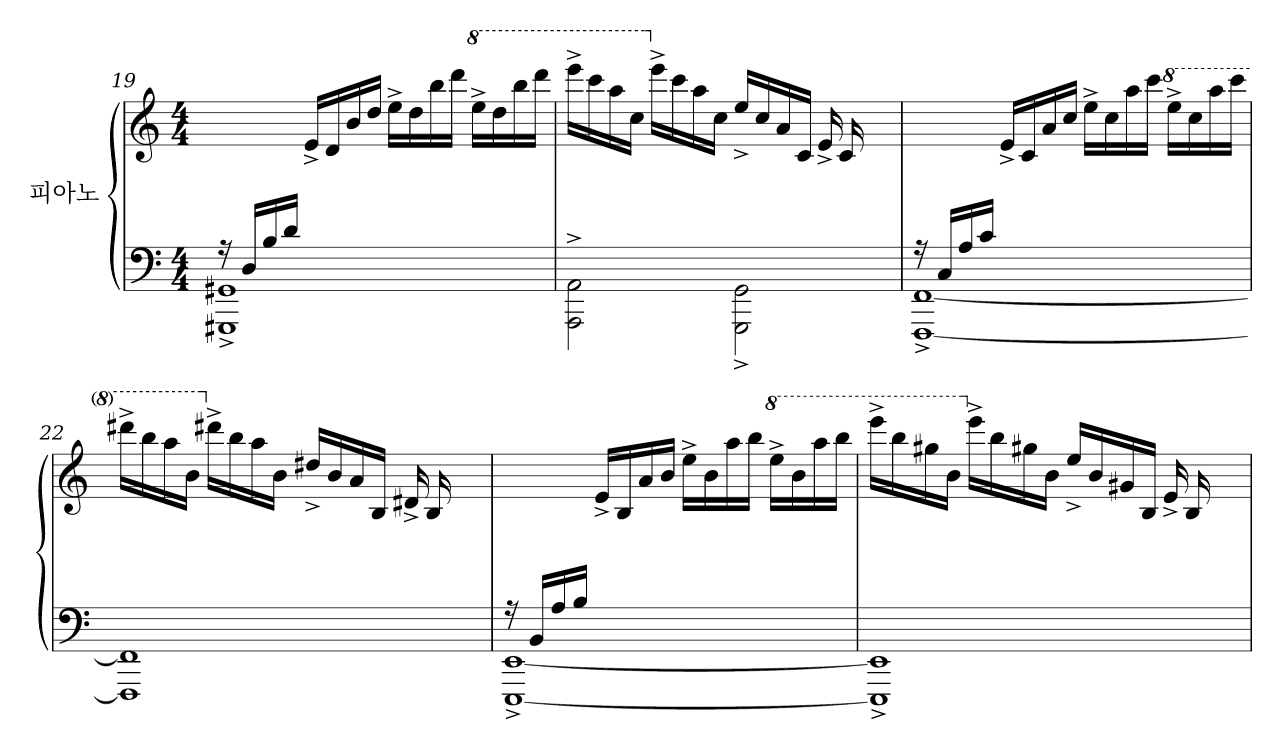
**kern	**kern
*part1	*part1
*staff2	*staff1
*I"피아노	*
!!LO:LB:g=z
*clefF4	*clefG2
*k[]	*k[]
*M4/4	*M4/4
=19	=19
*^	*
16r	1GGG#X^ 1GG#X^	4ryy
16D/LL	.	.
16B/	.	.
16d/JJ	.	.
4ryy	.	16e^/LL
.	.	16d/
.	.	16b/
.	.	16dd/JJ
2ryy	.	16ee^\LL
.	.	16dd\
.	.	16bb\
.	.	16ddd\JJ
*	*	*8va
.	.	16eee^\LL
.	.	16ddd\
.	.	16bbb\
.	.	16dddd\JJ
=20	=20	=20
*	*	*^
2.ryy	2AAA\^ 2AA\^	16eeee^\LL	2.ryy
.	.	16cccc\	.
.	.	16aaa\	.
.	.	16ccc\JJ	.
*	*	*X8va	*
.	.	16eee^\LL	.
.	.	16ccc\	.
.	.	16aa\	.
.	.	16cc\JJ	.
.	2GGG\^ 2GG\^	16ee^/LL	.
.	.	16cc/	.
.	.	16a/	.
.	.	16c/JJ	.
8ryy	.	16ryy	16e^/LL
.	.	16ryy	16c/
16A/	.	16ryy	8ryy
16C/JJ	.	16ryy	.
*	*	*v	*v
!!LO:PB:g=z
=21	=21	=21
16r	[1FFF^ [1FF^	4ryy
16C/LL	.	.
16A/	.	.
16c/JJ	.	.
4ryy	.	16e^/LL
.	.	16c/
.	.	16a/
.	.	16cc/JJ
2ryy	.	16ee^\LL
.	.	16cc\
.	.	16aa\
.	.	16ccc\JJ
*	*	*8va
.	.	16eee^\LL
.	.	16ccc\
.	.	16aaa\
.	.	16cccc\JJ
=22	=22	=22
*	*	*^
2.ryy	1FFF] 1FF]	16dddd#X^\LL	2.ryy
.	.	16bbb\	.
.	.	16aaa\	.
.	.	16bb\JJ	.
*	*	*X8va	*
.	.	16ddd#X^\LL	.
.	.	16bb\	.
.	.	16aa\	.
.	.	16b\JJ	.
.	.	16dd#X^/LL	.
.	.	16b/	.
.	.	16a/	.
.	.	16B/JJ	.
8ryy	.	16ryy	16d#X^/LL
.	.	16ryy	16B/
16A/	.	16ryy	8ryy
16BB/JJ	.	16ryy	.
*	*	*v	*v
!!LO:LB:g=z
=23	=23	=23
16r	[1EEE^ [1EE^	4ryy
16BB/LL	.	.
16A/	.	.
16B/JJ	.	.
4ryy	.	16e^/LL
.	.	16B/
.	.	16a/
.	.	16b/JJ
2ryy	.	16ee^\LL
.	.	16b\
.	.	16aa\
.	.	16bb\JJ
*	*	*8va
.	.	16eee^\LL
.	.	16bb\
.	.	16aaa\
.	.	16bbb\JJ
=24	=24	=24
*	*	*^
2.ryy	1EEE]^ 1EE]^	16eeee^\LL	2.ryy
.	.	16bbb\	.
.	.	16ggg#X\	.
.	.	16bb\JJ	.
*	*	*X8va	*
.	.	16eee^\LL	.
.	.	16bb\	.
.	.	16gg#X\	.
.	.	16b\JJ	.
.	.	16ee^/LL	.
.	.	16b/	.
.	.	16g#X/	.
.	.	16B/JJ	.
8ryy	.	16ryy	16e^/LL
.	.	16ryy	16B/
16G#X/	.	16ryy	8ryy
16BB/JJ	.	16ryy	.
*v	*v	*	*
*	*v	*v
=	=
*-	*-
